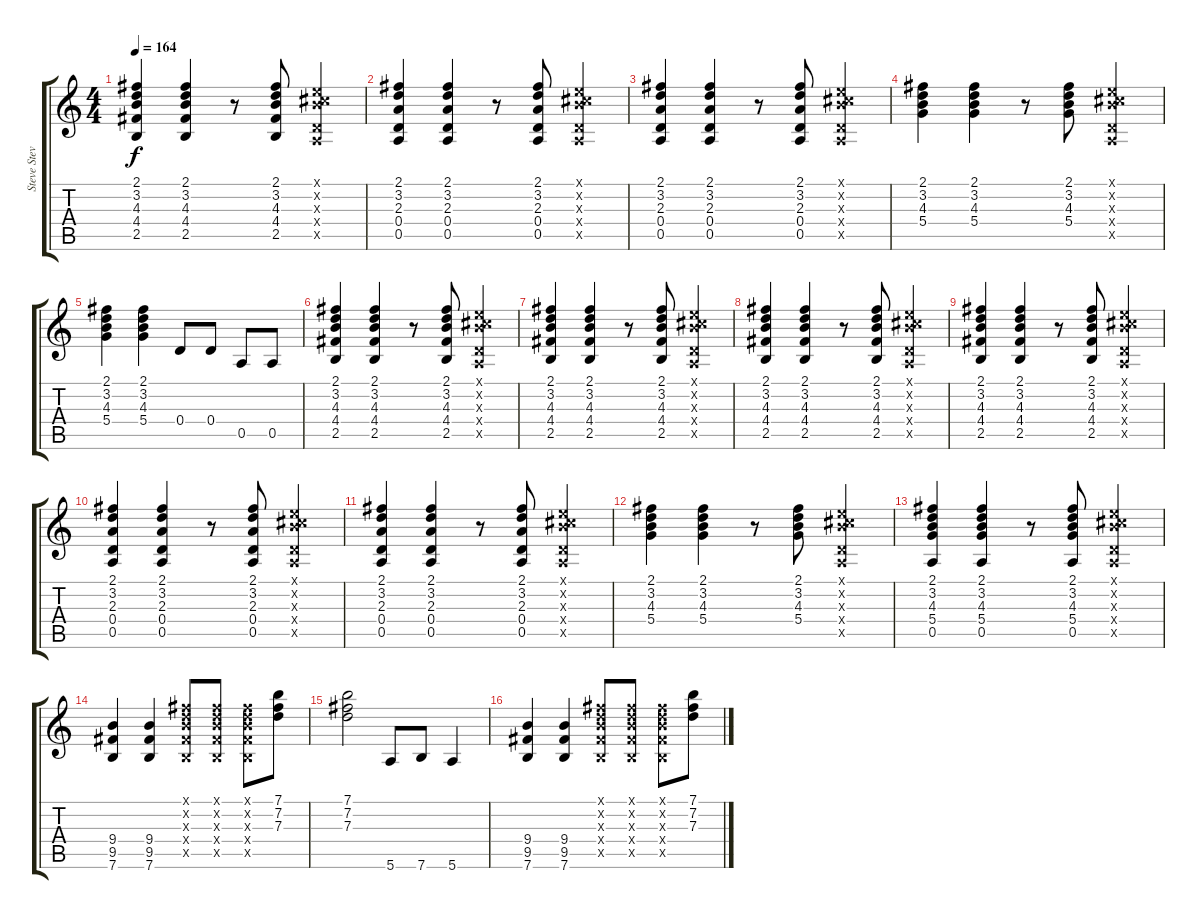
\track ("Steve Stevens" "Steve Stev") {instrument distortionguitar}
\staff {score tabs}
\tuning (E4 B3 G3 D3 A2 E2) {hide}
\ts (4 4)
\tempo 164
\clef g2
\ks c
(2.1 3.2 4.3 4.4 2.5).4{dy f} (2.1 3.2 4.3 4.4 2.5).4 r.8 (2.1 3.2 4.3 4.4 2.5).8 (0.1{x} 0.2{x} 6.3{x} 0.4{x} 0.5{x}).4 |
(2.1 3.2 2.3 0.4 0.5).4 (2.1 3.2 2.3 0.4 0.5).4 r.8 (2.1 3.2 2.3 0.4 0.5).8 (0.1{x} 0.2{x} 6.3{x} 0.4{x} 0.5{x}).4 |
(2.1 3.2 2.3 0.4 0.5).4 (2.1 3.2 2.3 0.4 0.5).4 r.8 (2.1 3.2 2.3 0.4 0.5).8 (0.1{x} 0.2{x} 6.3{x} 0.4{x} 0.5{x}).4 |
(2.1 3.2 4.3 5.4).4 (2.1 3.2 4.3 5.4).4 r.8 (2.1 3.2 4.3 5.4).8 (0.1{x} 0.2{x} 6.3{x} 0.4{x} 0.5{x}).4 |
(2.1 3.2 4.3 5.4).4 (2.1 3.2 4.3 5.4).4 0.4.8 0.4.8 0.5.8 0.5.8 |
(2.1 3.2 4.3 4.4 2.5).4 (2.1 3.2 4.3 4.4 2.5).4 r.8 (2.1 3.2 4.3 4.4 2.5).8 (0.1{x} 0.2{x} 6.3{x} 0.4{x} 0.5{x}).4 |
(2.1 3.2 4.3 4.4 2.5).4 (2.1 3.2 4.3 4.4 2.5).4 r.8 (2.1 3.2 4.3 4.4 2.5).8 (0.1{x} 0.2{x} 6.3{x} 0.4{x} 0.5{x}).4 |
(2.1 3.2 4.3 4.4 2.5).4 (2.1 3.2 4.3 4.4 2.5).4 r.8 (2.1 3.2 4.3 4.4 2.5).8 (0.1{x} 0.2{x} 6.3{x} 0.4{x} 0.5{x}).4 |
(2.1 3.2 4.3 4.4 2.5).4 (2.1 3.2 4.3 4.4 2.5).4 r.8 (2.1 3.2 4.3 4.4 2.5).8 (0.1{x} 0.2{x} 6.3{x} 0.4{x} 0.5{x}).4 |
(2.1 3.2 2.3 0.4 0.5).4 (2.1 3.2 2.3 0.4 0.5).4 r.8 (2.1 3.2 2.3 0.4 0.5).8 (0.1{x} 0.2{x} 6.3{x} 0.4{x} 0.5{x}).4 |
(2.1 3.2 2.3 0.4 0.5).4 (2.1 3.2 2.3 0.4 0.5).4 r.8 (2.1 3.2 2.3 0.4 0.5).8 (0.1{x} 0.2{x} 6.3{x} 0.4{x} 0.5{x}).4 |
(2.1 3.2 4.3 5.4).4 (2.1 3.2 4.3 5.4).4 r.8 (2.1 3.2 4.3 5.4).8 (0.1{x} 0.2{x} 6.3{x} 0.4{x} 0.5{x}).4 |
(2.1 3.2 4.3 5.4 0.5).4 (2.1 3.2 4.3 5.4 0.5).4 r.8 (2.1 3.2 4.3 5.4 0.5).8 (0.1{x} 0.2{x} 6.3{x} 0.4{x} 0.5{x}).4 |
(9.4 9.5 7.6).4 (9.4 9.5 7.6).4 (2.1{x} 3.2{x} 4.3{x} 4.4{x} 2.5{x}).8 (2.1{x} 3.2{x} 4.3{x} 4.4{x} 2.5{x}).8 (2.1{x} 3.2{x} 4.3{x} 4.4{x} 2.5{x}).8 (7.1 7.2 7.3).8 |
(7.1 7.2 7.3).2 5.6.8 7.6.8 5.6.4 |
(9.4 9.5 7.6).4 (9.4 9.5 7.6).4 (2.1{x} 3.2{x} 4.3{x} 4.4{x} 2.5{x}).8 (2.1{x} 3.2{x} 4.3{x} 4.4{x} 2.5{x}).8 (2.1{x} 3.2{x} 4.3{x} 4.4{x} 2.5{x}).8 (7.1 7.2 7.3).8
